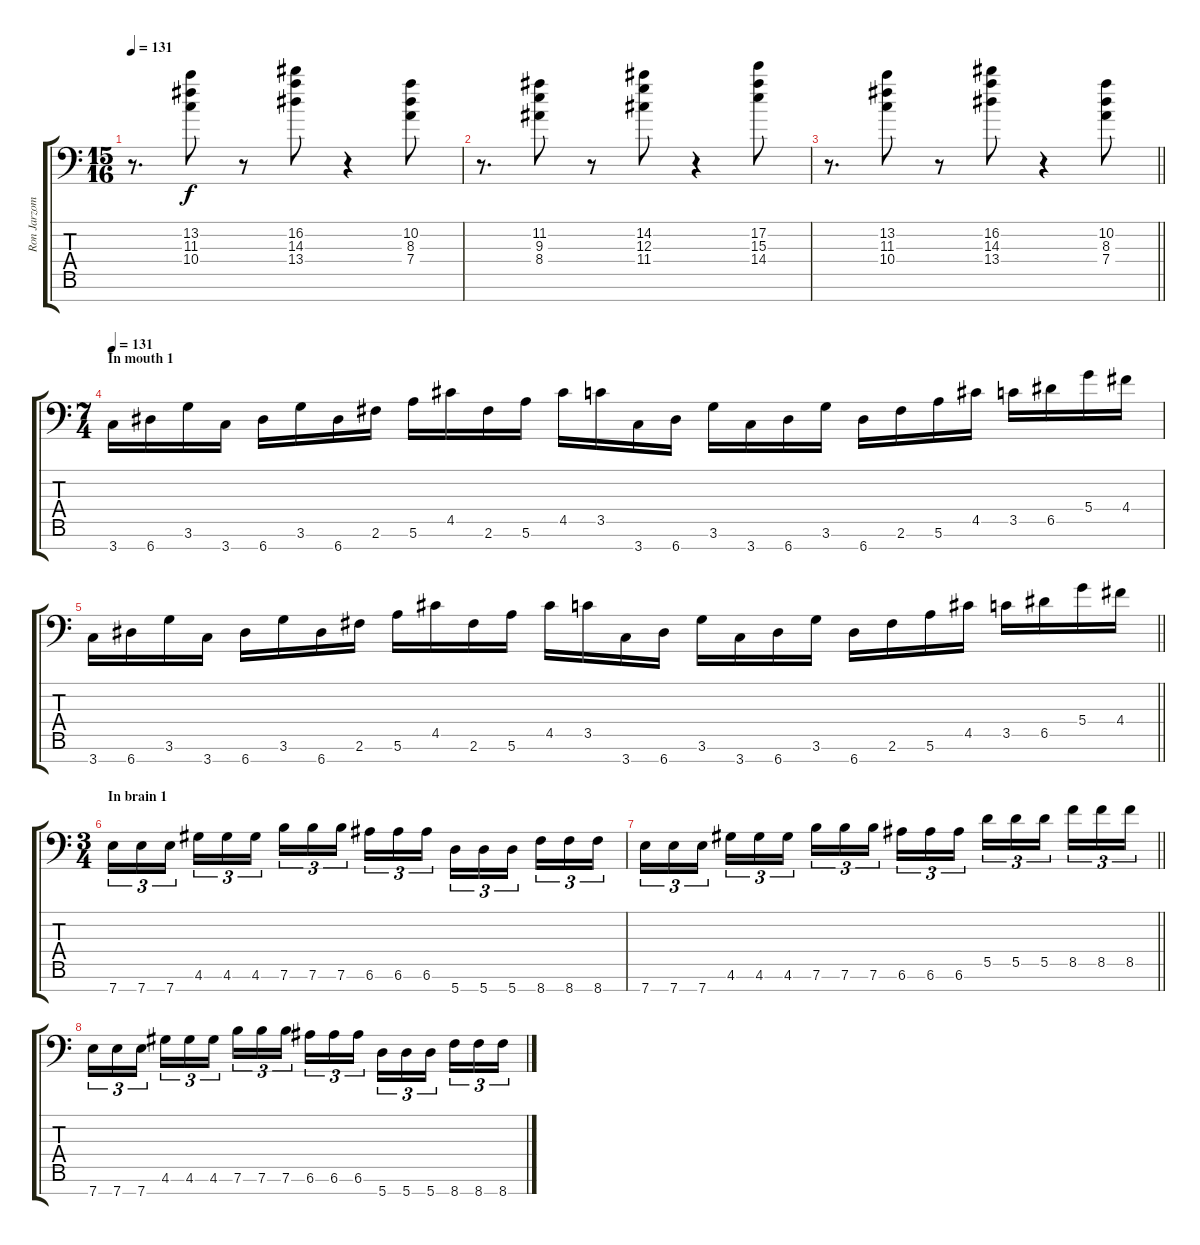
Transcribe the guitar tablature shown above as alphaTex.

\track ("Ron Jarzombek Rhythm 2" "Ron Jarzom") {instrument acousticguitarsteel}
\staff {score tabs}
\tuning (E4 B3 G3 D3 A2 E2 A1) {hide}
\ts (15 16)
\tempo 131
\clef f4
\ks c
r.8{d dy f} (13.2 11.3 10.4).8 r.8 (16.2 14.3 13.4).8 r.4 (10.2 8.3 7.4).8 |
r.8{d} (11.2 9.3 8.4).8 r.8 (14.2 12.3 11.4).8 r.4 (17.2 15.3 14.4).8 |
\barLineRight lightlight
r.8{d} (13.2 11.3 10.4).8 r.8 (16.2 14.3 13.4).8 r.4 (10.2 8.3 7.4).8 |
\ts (7 4)
\section ("" "In mouth 1")
\tempo 131
3.7.16 6.7.16 3.6.16 3.7.16 6.7.16 3.6.16 6.7.16 2.6.16 5.6.16 4.5.16 2.6.16 5.6.16 4.5.16 3.5.16 3.7.16 6.7.16 3.6.16 3.7.16 6.7.16 3.6.16 6.7.16 2.6.16 5.6.16 4.5.16 3.5.16 6.5.16 5.4.16 4.4.16 |
\barLineRight lightlight
3.7.16 6.7.16 3.6.16 3.7.16 6.7.16 3.6.16 6.7.16 2.6.16 5.6.16 4.5.16 2.6.16 5.6.16 4.5.16 3.5.16 3.7.16 6.7.16 3.6.16 3.7.16 6.7.16 3.6.16 6.7.16 2.6.16 5.6.16 4.5.16 3.5.16 6.5.16 5.4.16 4.4.16 |
\ts (3 4)
\section ("" "In brain 1")
7.7.16{tu (3 2)} 7.7.16{tu (3 2)} 7.7.16{tu (3 2) beam splitsecondary} 4.6.16{tu (3 2)} 4.6.16{tu (3 2)} 4.6.16{tu (3 2)} 7.6.16{tu (3 2)} 7.6.16{tu (3 2)} 7.6.16{tu (3 2) beam splitsecondary} 6.6.16{tu (3 2)} 6.6.16{tu (3 2)} 6.6.16{tu (3 2)} 5.7.16{tu (3 2)} 5.7.16{tu (3 2)} 5.7.16{tu (3 2) beam splitsecondary} 8.7.16{tu (3 2)} 8.7.16{tu (3 2)} 8.7.16{tu (3 2)} |
\barLineRight lightlight
7.7.16{tu (3 2)} 7.7.16{tu (3 2)} 7.7.16{tu (3 2) beam splitsecondary} 4.6.16{tu (3 2)} 4.6.16{tu (3 2)} 4.6.16{tu (3 2)} 7.6.16{tu (3 2)} 7.6.16{tu (3 2)} 7.6.16{tu (3 2) beam splitsecondary} 6.6.16{tu (3 2)} 6.6.16{tu (3 2)} 6.6.16{tu (3 2)} 5.5.16{tu (3 2)} 5.5.16{tu (3 2)} 5.5.16{tu (3 2) beam splitsecondary} 8.5.16{tu (3 2)} 8.5.16{tu (3 2)} 8.5.16{tu (3 2)} |
7.7.16{tu (3 2)} 7.7.16{tu (3 2)} 7.7.16{tu (3 2) beam splitsecondary} 4.6.16{tu (3 2)} 4.6.16{tu (3 2)} 4.6.16{tu (3 2)} 7.6.16{tu (3 2)} 7.6.16{tu (3 2)} 7.6.16{tu (3 2) beam splitsecondary} 6.6.16{tu (3 2)} 6.6.16{tu (3 2)} 6.6.16{tu (3 2)} 5.7.16{tu (3 2)} 5.7.16{tu (3 2)} 5.7.16{tu (3 2) beam splitsecondary} 8.7.16{tu (3 2)} 8.7.16{tu (3 2)} 8.7.16{tu (3 2)}
